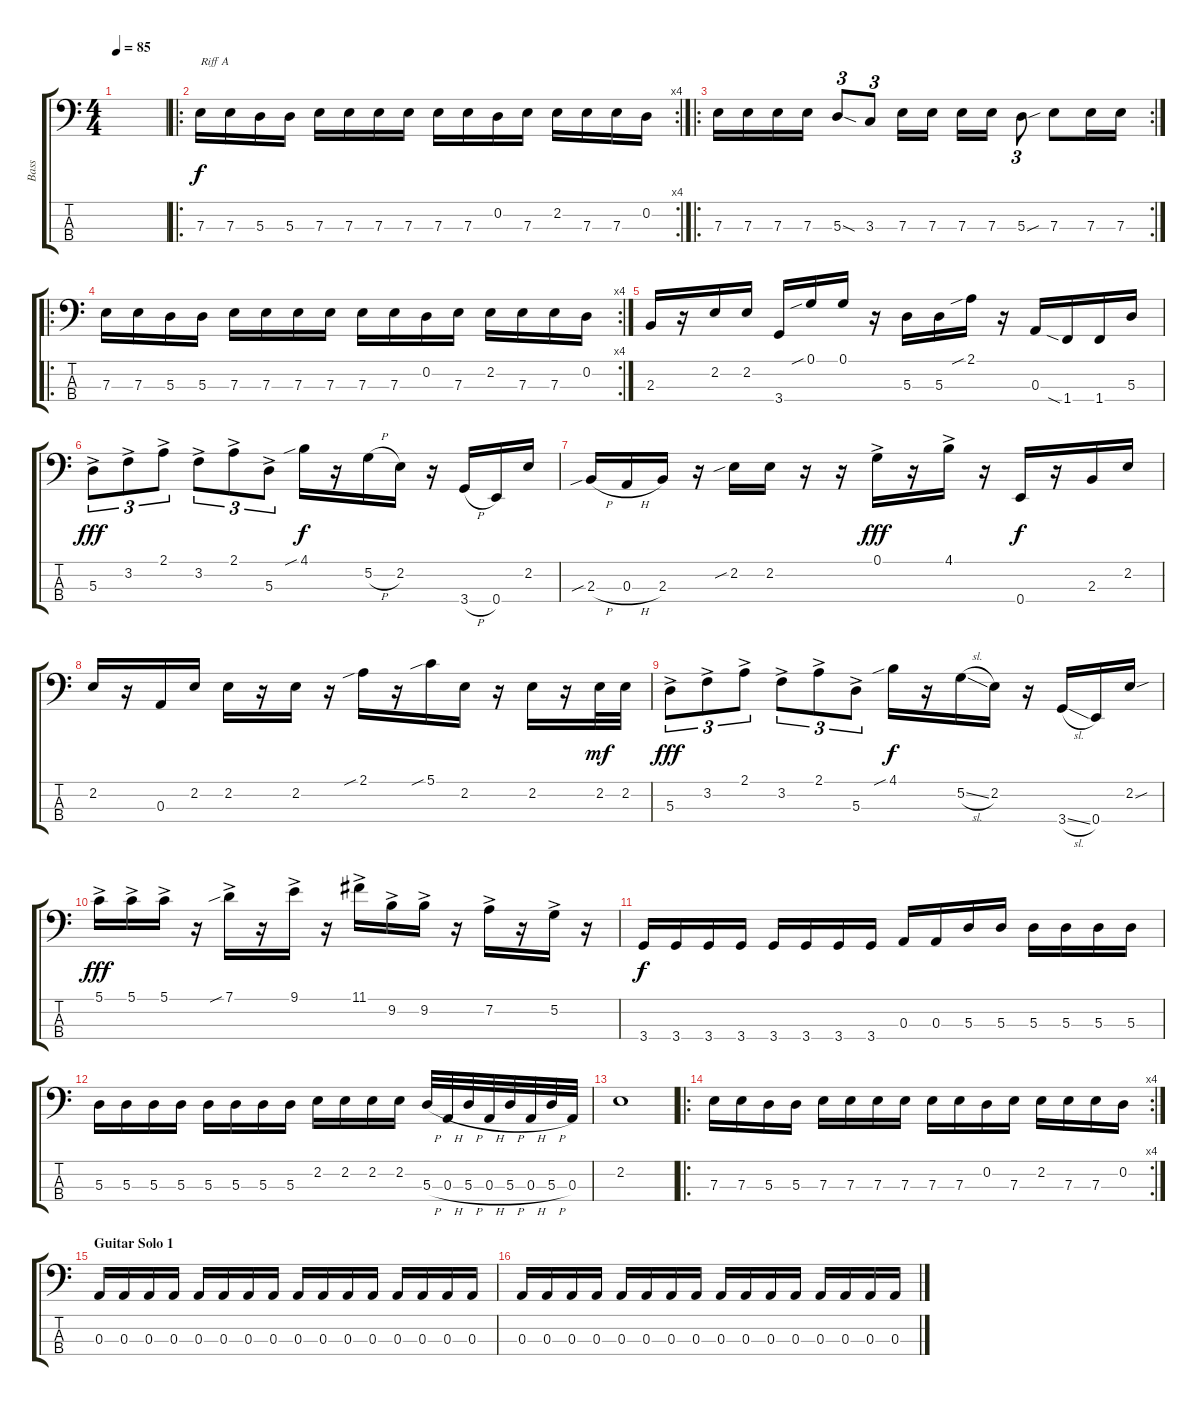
\track ("Bass" "Bass") {instrument electricbassfinger}
\staff {score tabs}
\tuning (G2 D2 A1 E1) {hide}
\ts (4 4)
\tempo 85
\clef f4
\ks c
|
\ro
\rc 4
7.3.16{txt "Riff A"} 7.3.16 5.3.16 5.3.16 7.3.16 7.3.16 7.3.16 7.3.16 7.3.16 7.3.16 0.2.16 7.3.16 2.2.16 7.3.16 7.3.16 0.2.16 |
\ro
\rc 2
7.3.16 7.3.16 7.3.16 7.3.16 5.3{sod}.8{tu (3 2)} 3.3.8{tu (3 2)} 7.3.16 7.3.16 7.3.16 7.3.16 5.3{sou}.8{tu (3 2)} 7.3.8 7.3.16 7.3.16 |
\ro
\rc 4
7.3.16 7.3.16 5.3.16 5.3.16 7.3.16 7.3.16 7.3.16 7.3.16 7.3.16 7.3.16 0.2.16 7.3.16 2.2.16 7.3.16 7.3.16 0.2.16 |
2.3.16{volume 16 instrument slapbass1} r.16 2.2.16 2.2.16 3.4.16 0.1{sib}.16 0.1.16 r.16 5.3.16 5.3.16 2.1{sib}.16 r.16 0.3.16 1.4{sia}.16 1.4.16 5.3.16 |
5.3{ac}.8{tu (3 2) dy fff} 3.2{ac}.8{tu (3 2)} 2.1{ac}.8{tu (3 2)} 3.2{ac}.8{tu (3 2)} 2.1{ac}.8{tu (3 2)} 5.3{ac}.8{tu (3 2)} 4.1{sib}.16{dy f} r.16 5.2{h}.16 2.2.16 r.16 3.4{h}.16 0.4.16 2.2.16 |
2.3{sib h}.16 0.3{h}.16 2.3.16 r.16 2.2{sib}.16 2.2.16 r.16 r.16 0.1{ac}.16{dy fff} r.16 4.1{ac}.16 r.16 0.4.16{dy f} r.16 2.3.16 2.2.16 |
2.2.16 r.16 0.3.16 2.2.16 2.2.16 r.16 2.2.16 r.16 2.1{sib}.16 r.16 5.1{sib}.16 2.2.16 r.16 2.2.16 r.16 2.2.32{dy mf} 2.2.32 |
5.3{ac}.8{tu (3 2) dy fff} 3.2{ac}.8{tu (3 2)} 2.1{ac}.8{tu (3 2)} 3.2{ac}.8{tu (3 2)} 2.1{ac}.8{tu (3 2)} 5.3{ac}.8{tu (3 2)} 4.1{sib}.16{dy f} r.16 5.2{sl}.16 2.2.16 r.16 3.4{sl}.16 0.4.16 2.2{sou}.16 |
5.1{ac}.16{dy fff} 5.1{ac}.16 5.1{ac}.16 r.16 7.1{sib ac}.16 r.16 9.1{ac}.16 r.16 11.1{ac}.16 9.2{ac}.16 9.2{ac}.16 r.16 7.2{ac}.16 r.16 5.2{ac}.16 r.16 |
3.4.16{dy f volume 16 instrument electricbassfinger} 3.4.16 3.4.16 3.4.16 3.4.16 3.4.16 3.4.16 3.4.16 0.3.16 0.3.16 5.3.16 5.3.16 5.3.16 5.3.16 5.3.16 5.3.16 |
5.3.16 5.3.16 5.3.16 5.3.16 5.3.16 5.3.16 5.3.16 5.3.16 2.2.16 2.2.16 2.2.16 2.2.16 5.3{h}.32 0.3{h}.32 5.3{h}.32 0.3{h}.32 5.3{h}.32 0.3{h}.32 5.3{h}.32 0.3.32 |
2.2.1 |
\ro
\rc 4
7.3.16 7.3.16 5.3.16 5.3.16 7.3.16 7.3.16 7.3.16 7.3.16 7.3.16 7.3.16 0.2.16 7.3.16 2.2.16 7.3.16 7.3.16 0.2.16 |
\section ("" "Guitar Solo 1")
0.3.16 0.3.16 0.3.16 0.3.16 0.3.16 0.3.16 0.3.16 0.3.16 0.3.16 0.3.16 0.3.16 0.3.16 0.3.16 0.3.16 0.3.16 0.3.16 |
0.3.16 0.3.16 0.3.16 0.3.16 0.3.16 0.3.16 0.3.16 0.3.16 0.3.16 0.3.16 0.3.16 0.3.16 0.3.16 0.3.16 0.3.16 0.3.16
